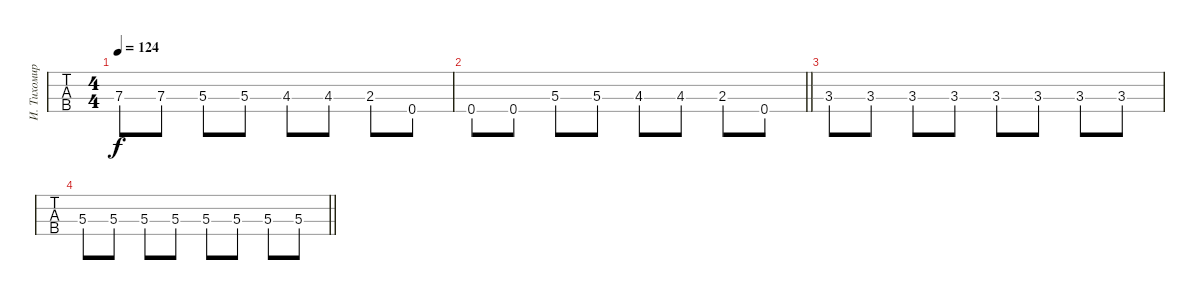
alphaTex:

\track ("И. Тихомиров" "И. Тихомир") {instrument electricbassfinger}
\staff {tabs}
\tuning (G2 D2 A1 E1) {hide}
\ts (4 4)
\tempo 124
\clef f4
\ks c
7.3.8{dy f} 7.3.8 5.3.8 5.3.8 4.3.8 4.3.8 2.3.8 0.4.8 |
\barLineRight lightlight
0.4.8 0.4.8 5.3.8 5.3.8 4.3.8 4.3.8 2.3.8 0.4.8 |
3.3.8 3.3.8 3.3.8 3.3.8 3.3.8 3.3.8 3.3.8 3.3.8 |
\barLineRight lightlight
5.3.8 5.3.8 5.3.8 5.3.8 5.3.8 5.3.8 5.3.8 5.3.8
